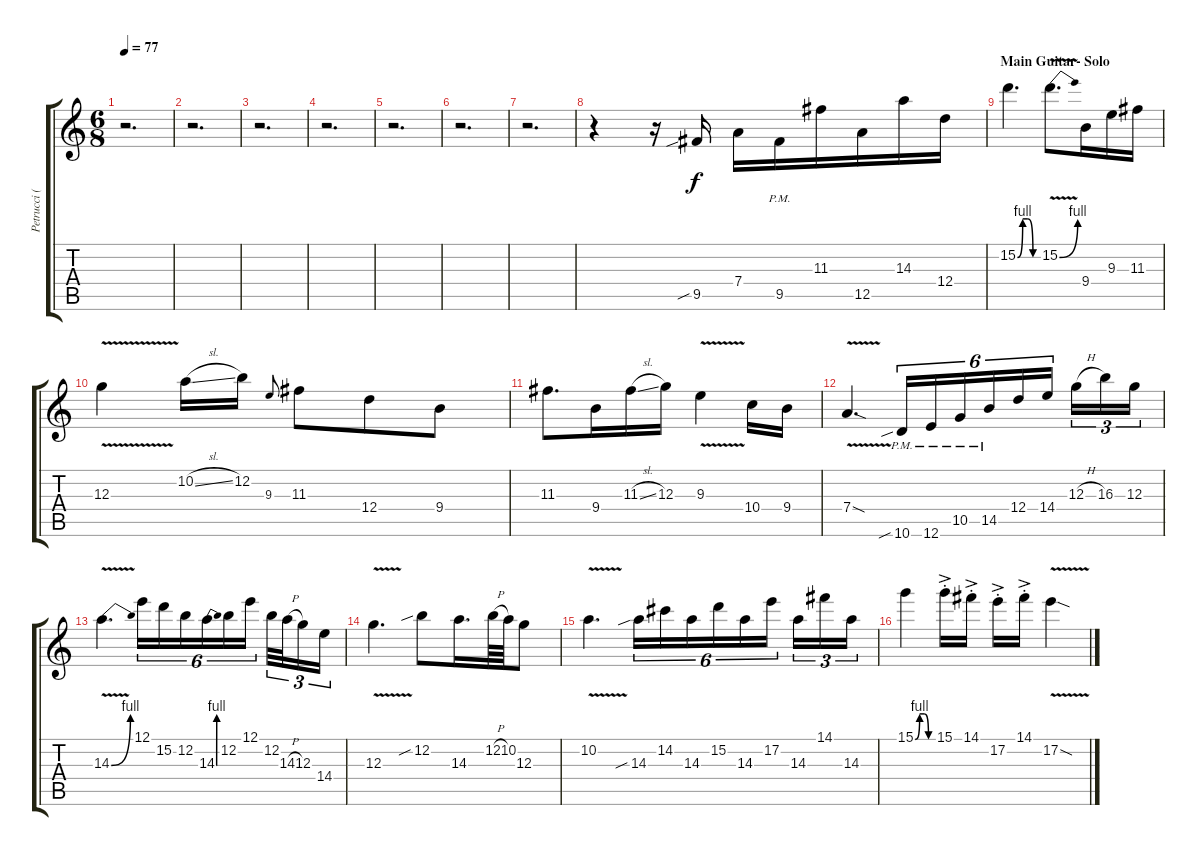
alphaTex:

\track ("Petrucci (Distortion Guitar1)" "Petrucci (") {instrument distortionguitar}
\staff {score tabs}
\tuning (E4 B3 G3 D3 A2 E2) {hide}
\ts (6 8)
\tempo 77
\clef g2
\ks c
r.2{d dy mf} |
r.2{d} |
r.2{d} |
r.2{d} |
r.2{d} |
r.2{d} |
r.2{d} |
r.4 r.16 9.5{sib}.16{dy f} 7.4.16 9.5{pm}.16 11.3.16 12.5.16 14.3.16 12.4.16 |
\section ("" "Main Guitar- Solo")
15.2{be (custom 0 0 15 4 30 4 45 0 60 0)}.4{d} 15.2{be (bend 0 0 60 4) v}.8{d} 9.4.16 9.3.16 11.3.16 |
12.3{v}.4 10.2{sl}.16 12.2.16 9.3.8{gr onbeat} 11.3.8 12.4.8 9.4.8 |
11.3.8{d} 9.4.16 11.3{sl}.16 12.3.16 9.3{v}.4 10.4.16 9.4.16 |
7.4{v sod}.4{d} 10.6{sib pm}.16{tu (6 4)} 12.6{pm}.16{tu (6 4)} 10.5{pm}.16{tu (6 4)} 14.5{pm}.16{tu (6 4)} 12.4.16{tu (6 4)} 14.4.16{tu (6 4)} 12.3{h}.16{tu (3 2)} 16.3.16{tu (3 2)} 12.3.16{tu (3 2)} |
14.3{be (bend 0 0 60 4) v}.4{d} 12.1.16{tu (6 4)} 15.2.16{tu (6 4)} 12.2.16{tu (6 4)} 14.3{be (bend 0 0 60 4)}.16{tu (6 4)} 12.2.16{tu (6 4)} 12.1.16{tu (6 4)} 12.2.32{tu (3 2)} 14.3{h}.32{tu (3 2)} 12.3.16{tu (3 2)} 14.4.16{tu (3 2)} |
12.3{v}.4{d} 12.2{sib}.8 14.3.16{d} 12.2{h}.64 10.2.64 12.3.8 |
10.2{v}.4{d} 14.3{sib}.16{tu (6 4)} 14.2.16{tu (6 4)} 14.3.16{tu (6 4)} 15.2.16{tu (6 4)} 14.3.16{tu (6 4)} 17.2.16{tu (6 4)} 14.3.16{tu (3 2)} 14.1.16{tu (3 2)} 14.3.16{tu (3 2)} |
15.1{be (custom 0 0 15 4 30 4 45 0 60 0)}.4 15.1{ac st}.16 14.1{ac st}.16 17.2{ac st}.16 14.1{ac st}.16 17.2{v sod}.4
